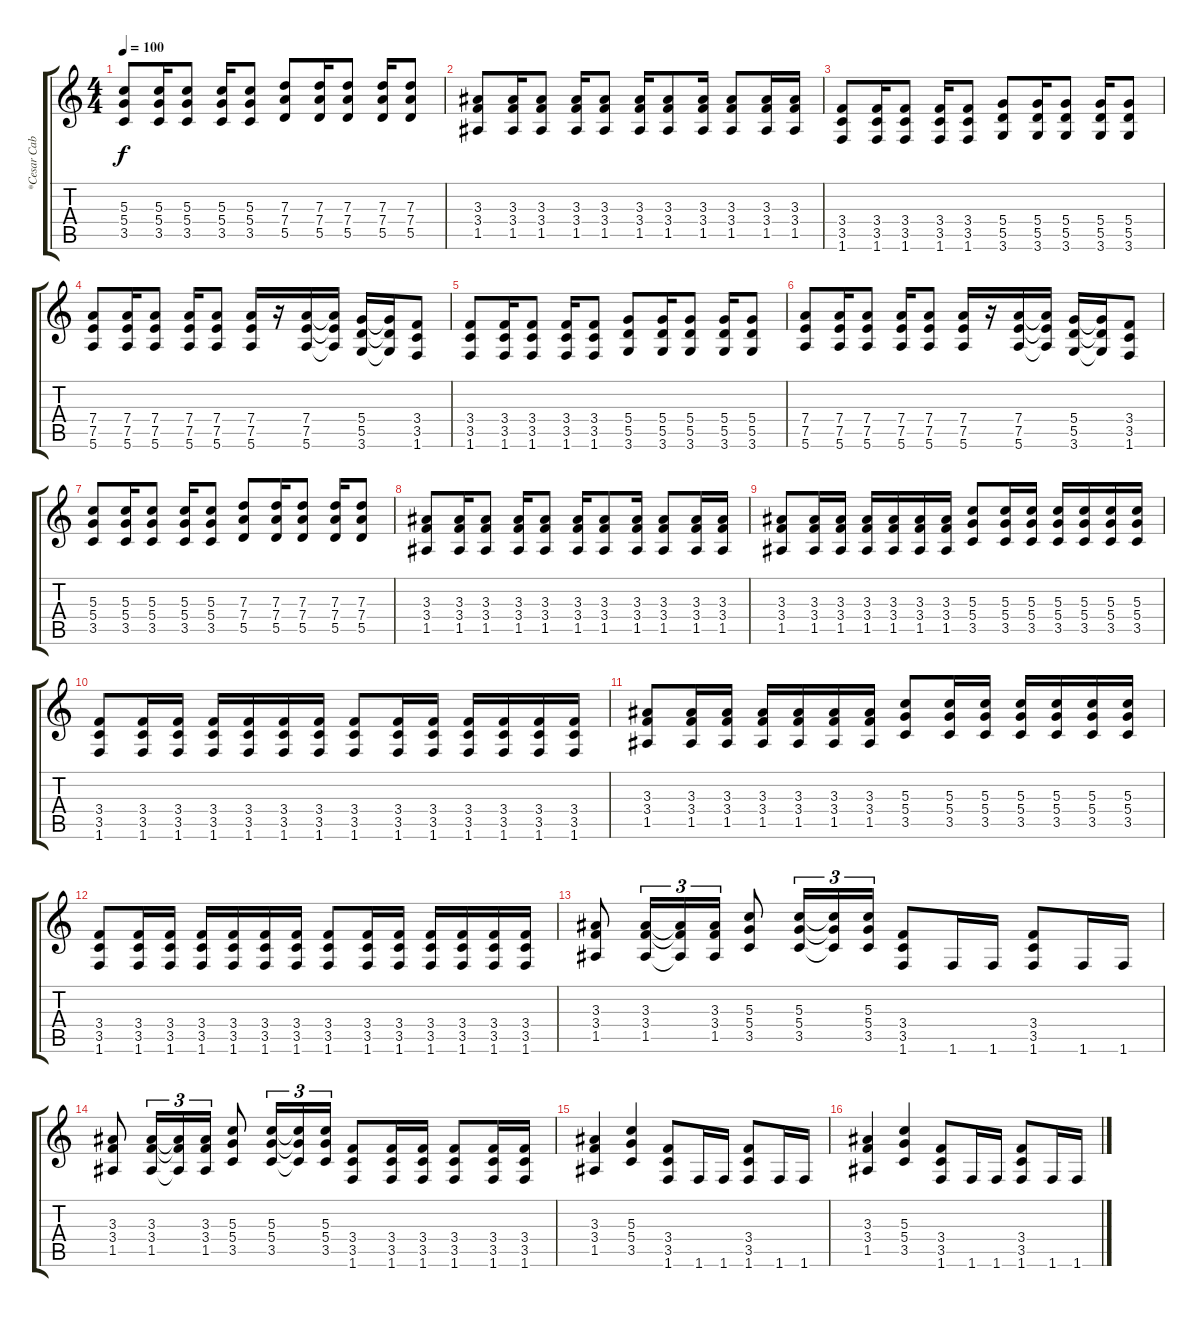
\track ("*Cesar Cabal" "*Cesar Cab") {instrument distortionguitar}
\staff {score tabs}
\tuning (E4 B3 G3 D3 A2 E2) {hide}
\ts (4 4)
\tempo 100
\clef g2
\ks c
(5.3 5.4 3.5).8{dy f} (5.3 5.4 3.5).16 (5.3 5.4 3.5).8 (5.3 5.4 3.5).16 (5.3 5.4 3.5).8 (7.3 7.4 5.5).8 (7.3 7.4 5.5).16 (7.3 7.4 5.5).8 (7.3 7.4 5.5).16 (7.3 7.4 5.5).8 |
(3.3 3.4 1.5).8 (3.3 3.4 1.5).16 (3.3 3.4 1.5).8 (3.3 3.4 1.5).16 (3.3 3.4 1.5).8 (3.3 3.4 1.5).16 (3.3 3.4 1.5).8 (3.3 3.4 1.5).16 (3.3 3.4 1.5).8 (3.3 3.4 1.5).16 (3.3 3.4 1.5).16 |
(3.4 3.5 1.6).8 (3.4 3.5 1.6).16 (3.4 3.5 1.6).8 (3.4 3.5 1.6).16 (3.4 3.5 1.6).8 (5.4 5.5 3.6).8 (5.4 5.5 3.6).16 (5.4 5.5 3.6).8 (5.4 5.5 3.6).16 (5.4 5.5 3.6).8 |
(7.4 7.5 5.6).8 (7.4 7.5 5.6).16 (7.4 7.5 5.6).8 (7.4 7.5 5.6).16 (7.4 7.5 5.6).8 (7.4 7.5 5.6).16 r.16 (7.4 7.5 5.6).16 (7.4{t} 7.5{t} 5.6{t}).16 (5.4 5.5 3.6).16 (5.4{t} 5.5{t} 3.6{t}).16 (3.4 3.5 1.6).8 |
(3.4 3.5 1.6).8 (3.4 3.5 1.6).16 (3.4 3.5 1.6).8 (3.4 3.5 1.6).16 (3.4 3.5 1.6).8 (5.4 5.5 3.6).8 (5.4 5.5 3.6).16 (5.4 5.5 3.6).8 (5.4 5.5 3.6).16 (5.4 5.5 3.6).8 |
(7.4 7.5 5.6).8 (7.4 7.5 5.6).16 (7.4 7.5 5.6).8 (7.4 7.5 5.6).16 (7.4 7.5 5.6).8 (7.4 7.5 5.6).16 r.16 (7.4 7.5 5.6).16 (7.4{t} 7.5{t} 5.6{t}).16 (5.4 5.5 3.6).16 (5.4{t} 5.5{t} 3.6{t}).16 (3.4 3.5 1.6).8 |
(5.3 5.4 3.5).8 (5.3 5.4 3.5).16 (5.3 5.4 3.5).8 (5.3 5.4 3.5).16 (5.3 5.4 3.5).8 (7.3 7.4 5.5).8 (7.3 7.4 5.5).16 (7.3 7.4 5.5).8 (7.3 7.4 5.5).16 (7.3 7.4 5.5).8 |
(3.3 3.4 1.5).8 (3.3 3.4 1.5).16 (3.3 3.4 1.5).8 (3.3 3.4 1.5).16 (3.3 3.4 1.5).8 (3.3 3.4 1.5).16 (3.3 3.4 1.5).8 (3.3 3.4 1.5).16 (3.3 3.4 1.5).8 (3.3 3.4 1.5).16 (3.3 3.4 1.5).16 |
(3.3 3.4 1.5).8 (3.3 3.4 1.5).16 (3.3 3.4 1.5).16 (3.3 3.4 1.5).16 (3.3 3.4 1.5).16 (3.3 3.4 1.5).16 (3.3 3.4 1.5).16 (5.3 5.4 3.5).8 (5.3 5.4 3.5).16 (5.3 5.4 3.5).16 (5.3 5.4 3.5).16 (5.3 5.4 3.5).16 (5.3 5.4 3.5).16 (5.3 5.4 3.5).16 |
(3.4 3.5 1.6).8 (3.4 3.5 1.6).16 (3.4 3.5 1.6).16 (3.4 3.5 1.6).16 (3.4 3.5 1.6).16 (3.4 3.5 1.6).16 (3.4 3.5 1.6).16 (3.4 3.5 1.6).8 (3.4 3.5 1.6).16 (3.4 3.5 1.6).16 (3.4 3.5 1.6).16 (3.4 3.5 1.6).16 (3.4 3.5 1.6).16 (3.4 3.5 1.6).16 |
(3.3 3.4 1.5).8 (3.3 3.4 1.5).16 (3.3 3.4 1.5).16 (3.3 3.4 1.5).16 (3.3 3.4 1.5).16 (3.3 3.4 1.5).16 (3.3 3.4 1.5).16 (5.3 5.4 3.5).8 (5.3 5.4 3.5).16 (5.3 5.4 3.5).16 (5.3 5.4 3.5).16 (5.3 5.4 3.5).16 (5.3 5.4 3.5).16 (5.3 5.4 3.5).16 |
(3.4 3.5 1.6).8 (3.4 3.5 1.6).16 (3.4 3.5 1.6).16 (3.4 3.5 1.6).16 (3.4 3.5 1.6).16 (3.4 3.5 1.6).16 (3.4 3.5 1.6).16 (3.4 3.5 1.6).8 (3.4 3.5 1.6).16 (3.4 3.5 1.6).16 (3.4 3.5 1.6).16 (3.4 3.5 1.6).16 (3.4 3.5 1.6).16 (3.4 3.5 1.6).16 |
(3.3 3.4 1.5).8 (3.3 3.4 1.5).16{tu (3 2)} (3.3{t} 3.4{t} 1.5{t}).16{tu (3 2)} (3.3 3.4 1.5).16{tu (3 2)} (5.3 5.4 3.5).8 (5.3 5.4 3.5).16{tu (3 2)} (5.3{t} 5.4{t} 3.5{t}).16{tu (3 2)} (5.3 5.4 3.5).16{tu (3 2)} (3.4 3.5 1.6).8 1.6.16 1.6.16 (3.4 3.5 1.6).8 1.6.16 1.6.16 |
(3.3 3.4 1.5).8 (3.3 3.4 1.5).16{tu (3 2)} (3.3{t} 3.4{t} 1.5{t}).16{tu (3 2)} (3.3 3.4 1.5).16{tu (3 2)} (5.3 5.4 3.5).8 (5.3 5.4 3.5).16{tu (3 2)} (5.3{t} 5.4{t} 3.5{t}).16{tu (3 2)} (5.3 5.4 3.5).16{tu (3 2)} (3.4 3.5 1.6).8 (3.4 3.5 1.6).16 (3.4 3.5 1.6).16 (3.4 3.5 1.6).8 (3.4 3.5 1.6).16 (3.4 3.5 1.6).16 |
(3.3 3.4 1.5).4 (5.3 5.4 3.5).4 (3.4 3.5 1.6).8 1.6.16 1.6.16 (3.4 3.5 1.6).8 1.6.16 1.6.16 |
(3.3 3.4 1.5).4 (5.3 5.4 3.5).4 (3.4 3.5 1.6).8 1.6.16 1.6.16 (3.4 3.5 1.6).8 1.6.16 1.6.16
